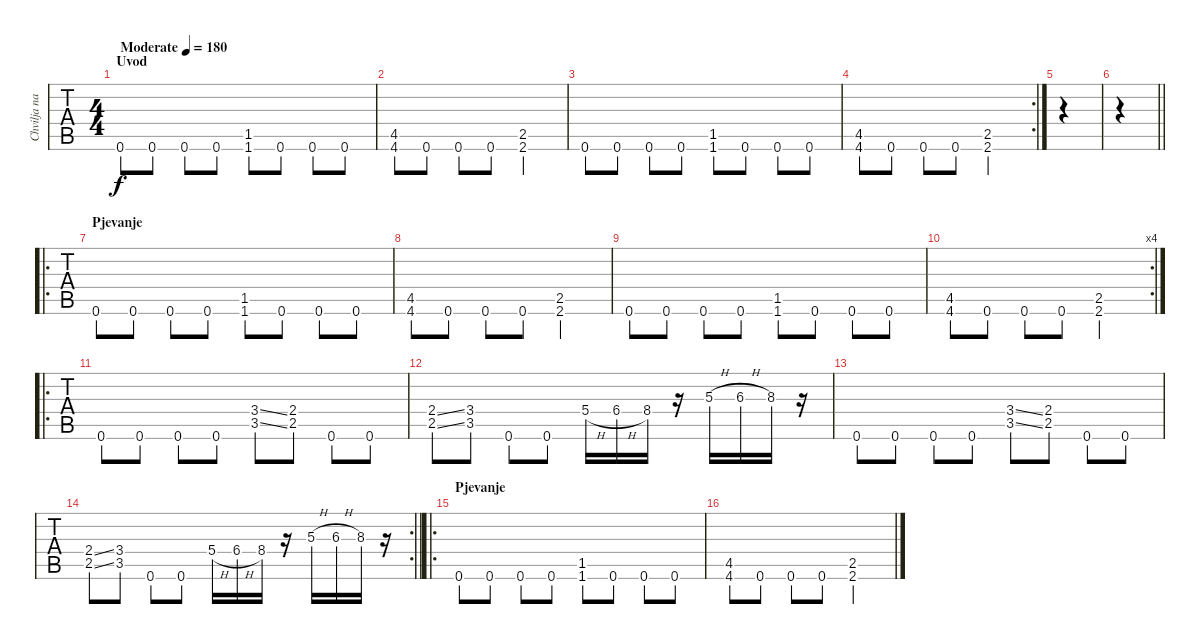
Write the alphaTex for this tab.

\track ("Chvilja na bulji" "Chvilja na") {instrument distortionguitar}
\staff {tabs}
\tuning (D4 A3 F3 C3 G2 C2) {hide}
\ts (4 4)
\section ("" "Uvod")
\tempo (180 "Moderate")
\clef g2
\ks c
0.6.8{dy f instrument distortionguitar} 0.6.8 0.6.8 0.6.8 (1.5 1.6).8 0.6.8 0.6.8 0.6.8 |
(4.5 4.6).8 0.6.8 0.6.8 0.6.8 (2.5 2.6).2 |
0.6.8 0.6.8 0.6.8 0.6.8 (1.5 1.6).8 0.6.8 0.6.8 0.6.8 |
\rc 2
(4.5 4.6).8 0.6.8 0.6.8 0.6.8 (2.5 2.6).2 |
|
\barLineRight lightlight
|
\ro
\section ("" "Pjevanje")
0.6.8 0.6.8 0.6.8 0.6.8 (1.5 1.6).8 0.6.8 0.6.8 0.6.8 |
(4.5 4.6).8 0.6.8 0.6.8 0.6.8 (2.5 2.6).2 |
0.6.8 0.6.8 0.6.8 0.6.8 (1.5 1.6).8 0.6.8 0.6.8 0.6.8 |
\rc 4
(4.5 4.6).8 0.6.8 0.6.8 0.6.8 (2.5 2.6).2 |
\ro
0.6.8 0.6.8 0.6.8 0.6.8 (3.4{ss} 3.5{ss}).8 (2.4 2.5).8 0.6.8 0.6.8 |
(2.4{ss} 2.5{ss}).8 (3.4 3.5).8 0.6.8 0.6.8 5.4{h}.16 6.4{h}.16 8.4.16 r.16 5.3{h}.16 6.3{h}.16 8.3.16 r.16 |
0.6.8 0.6.8 0.6.8 0.6.8 (3.4{ss} 3.5{ss}).8 (2.4 2.5).8 0.6.8 0.6.8 |
\rc 2
\barLineRight lightlight
(2.4{ss} 2.5{ss}).8 (3.4 3.5).8 0.6.8 0.6.8 5.4{h}.16 6.4{h}.16 8.4.16 r.16 5.3{h}.16 6.3{h}.16 8.3.16 r.16 |
\ro
\section ("" "Pjevanje")
0.6.8 0.6.8 0.6.8 0.6.8 (1.5 1.6).8 0.6.8 0.6.8 0.6.8 |
(4.5 4.6).8 0.6.8 0.6.8 0.6.8 (2.5 2.6).2
